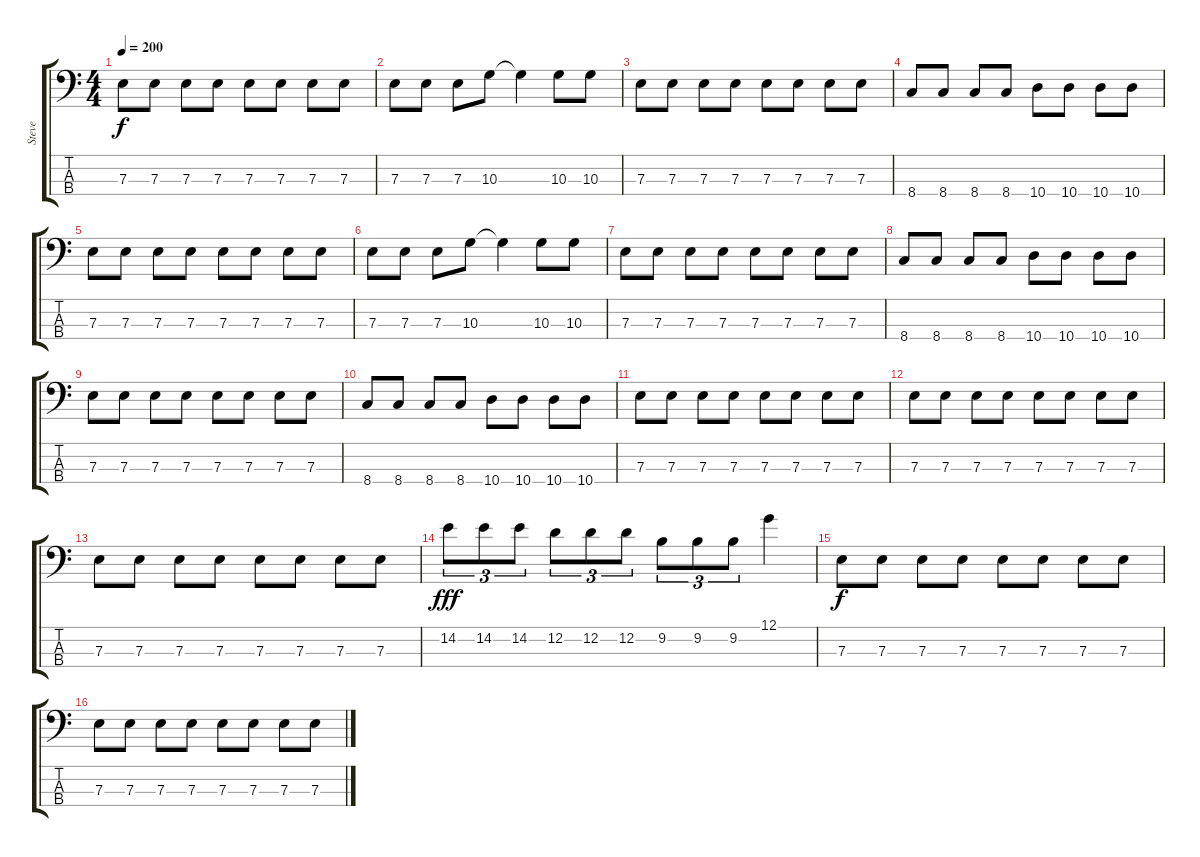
\track ("Steve" "Steve") {instrument electricbassfinger}
\staff {score tabs}
\tuning (G2 D2 A1 E1) {hide}
\ts (4 4)
\tempo 200
\clef f4
\ks c
7.3.8{dy f instrument electricbassfinger} 7.3.8 7.3.8 7.3.8 7.3.8 7.3.8 7.3.8 7.3.8 |
7.3.8 7.3.8 7.3.8 10.3.8 10.3{t}.4 10.3.8 10.3.8 |
7.3.8 7.3.8 7.3.8 7.3.8 7.3.8 7.3.8 7.3.8 7.3.8 |
8.4.8 8.4.8 8.4.8 8.4.8 10.4.8 10.4.8 10.4.8 10.4.8 |
7.3.8 7.3.8 7.3.8 7.3.8 7.3.8 7.3.8 7.3.8 7.3.8 |
7.3.8 7.3.8 7.3.8 10.3.8 10.3{t}.4 10.3.8 10.3.8 |
7.3.8 7.3.8 7.3.8 7.3.8 7.3.8 7.3.8 7.3.8 7.3.8 |
8.4.8 8.4.8 8.4.8 8.4.8 10.4.8 10.4.8 10.4.8 10.4.8 |
7.3.8 7.3.8 7.3.8 7.3.8 7.3.8 7.3.8 7.3.8 7.3.8 |
8.4.8 8.4.8 8.4.8 8.4.8 10.4.8 10.4.8 10.4.8 10.4.8 |
7.3.8 7.3.8 7.3.8 7.3.8 7.3.8 7.3.8 7.3.8 7.3.8 |
7.3.8 7.3.8 7.3.8 7.3.8 7.3.8 7.3.8 7.3.8 7.3.8 |
7.3.8 7.3.8 7.3.8 7.3.8 7.3.8 7.3.8 7.3.8 7.3.8 |
14.2.8{tu (3 2) dy fff} 14.2.8{tu (3 2)} 14.2.8{tu (3 2)} 12.2.8{tu (3 2)} 12.2.8{tu (3 2)} 12.2.8{tu (3 2)} 9.2.8{tu (3 2)} 9.2.8{tu (3 2)} 9.2.8{tu (3 2)} 12.1.4 |
7.3.8{dy f} 7.3.8 7.3.8 7.3.8 7.3.8 7.3.8 7.3.8 7.3.8 |
7.3.8 7.3.8 7.3.8 7.3.8 7.3.8 7.3.8 7.3.8 7.3.8
